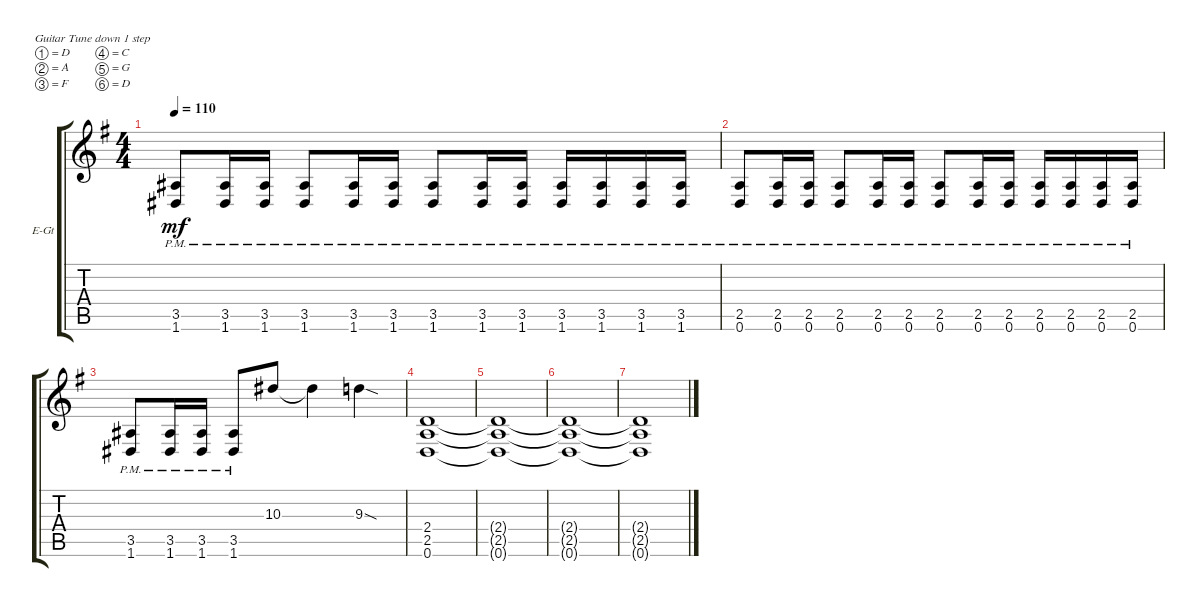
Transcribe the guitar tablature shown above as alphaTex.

\defaultSystemsLayout 4
\bracketExtendMode groupsimilarinstruments
\firstSystemTrackNameOrientation horizontal
\otherSystemsTrackNameOrientation horizontal
\track ("Left" "E-Gt") {instrument distortionguitar}
\staff {score tabs}
\tuning (D4 A3 F3 C3 G2 D2)
\ts (4 4)
\tempo 110
\clef g2
\ks eminor
(1.6{pm} 3.5{pm}).8{dy mf} (1.6{pm} 3.5{pm}).16 (1.6{pm} 3.5{pm}).16 (1.6{pm} 3.5{pm}).8 (1.6{pm} 3.5{pm}).16 (1.6{pm} 3.5{pm}).16 (1.6{pm} 3.5{pm}).8 (1.6{pm} 3.5{pm}).16 (1.6{pm} 3.5{pm}).16 (1.6{pm} 3.5{pm}).16 (1.6{pm} 3.5{pm}).16 (1.6{pm} 3.5{pm}).16 (1.6{pm} 3.5{pm}).16 |
(0.6{pm} 2.5{pm}).8 (0.6{pm} 2.5{pm}).16 (0.6{pm} 2.5{pm}).16 (0.6{pm} 2.5{pm}).8 (0.6{pm} 2.5{pm}).16 (0.6{pm} 2.5{pm}).16 (0.6{pm} 2.5{pm}).8 (0.6{pm} 2.5{pm}).16 (0.6{pm} 2.5{pm}).16 (0.6{pm} 2.5{pm}).16 (0.6{pm} 2.5{pm}).16 (0.6{pm} 2.5{pm}).16 (0.6{pm} 2.5{pm}).16 |
(1.6{pm} 3.5{pm}).8 (1.6{pm} 3.5{pm}).16 (1.6{pm} 3.5{pm}).16 (1.6{pm} 3.5{pm}).8 10.3.8 10.3{t}.4 9.3{sod}.4 |
(2.4 2.5 0.6).1 |
(2.4{t} 2.5{t} 0.6{t}).1 |
(2.4{t} 2.5{t} 0.6{t}).1 |
(2.4{t} 2.5{t} 0.6{t}).1
